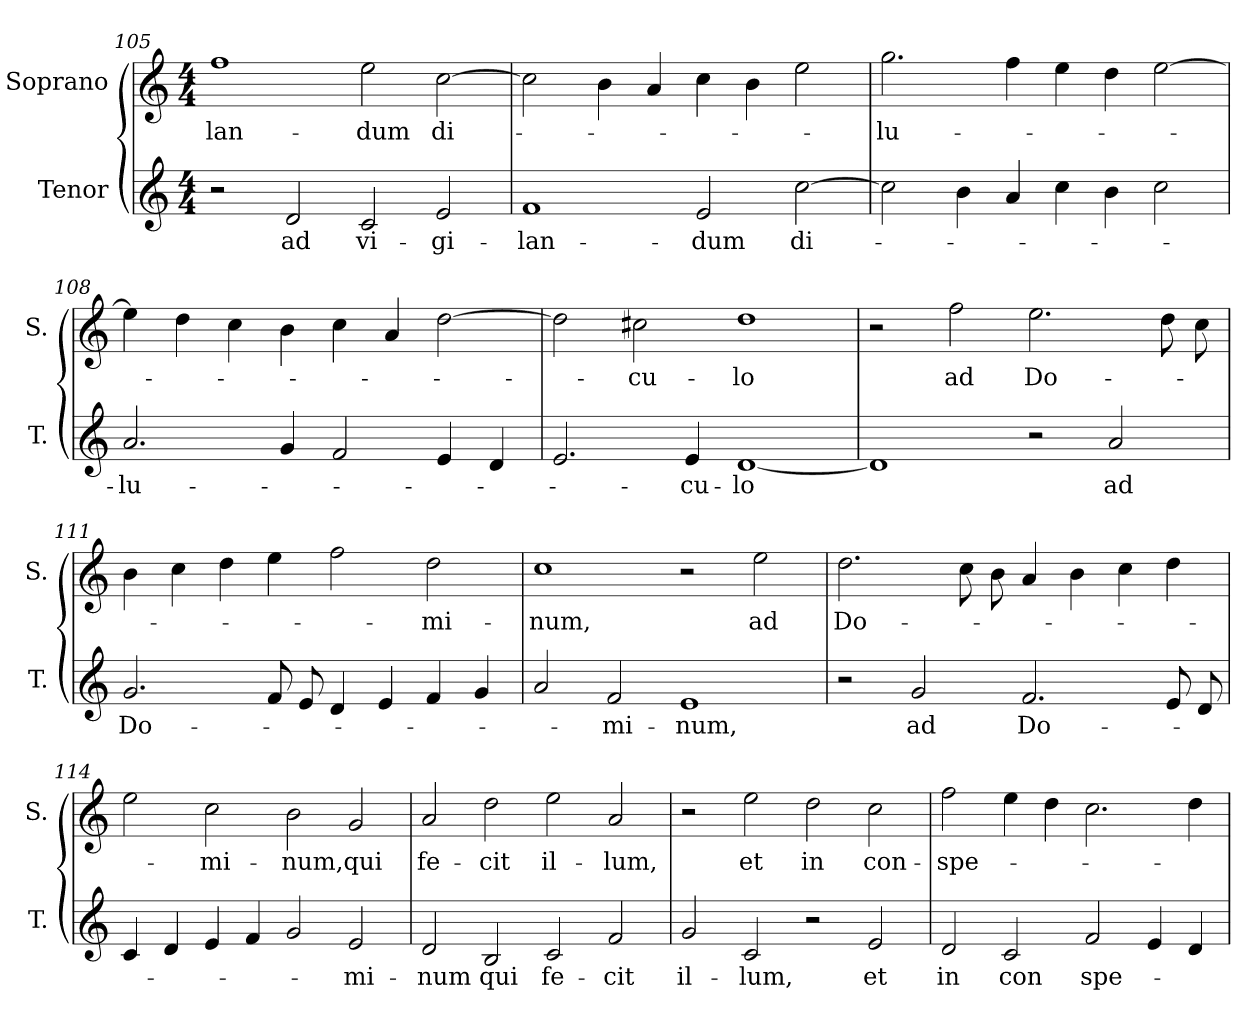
**kern	**text	**kern	**text
*part2	*part2	*part1	*part1
*staff2	*staff2	*staff1	*staff1
*I"Tenor	*	*I"Soprano	*
*I'T.	*	*I'S.	*
*clefG2	*	*clefG2	*
*ITrd7c12	*	*	*
*k[]	*	*k[]	*
*C:	*	*C:	*
*M4/4	*	*M4/4	*
=105	=105	=105	=105
!	!	!	!LO:LY:b:color=#000000
2r	.	1ffi	-lan-
!	!LO:LY:b:color=#000000	!	!
2Di/	ad	.	.
!	!LO:LY:b:color=#000000	!	!
!	!	!	!LO:LY:b:color=#000000
2Ci/	vi-	2eei\	-dum
!	!LO:LY:b:color=#000000	!	!
!	!	!	!LO:LY:b:color=#000000
2Ei/	-gi-	[2cci\	di-
=106	=106	=106	=106
!	!LO:LY:b:color=#000000	!	!
1Fi	-lan-	2cci\]	.
.	.	4bi\	.
.	.	4ai/	.
!	!LO:LY:b:color=#000000	!	!
2Ei/	-dum	4cci\	.
.	.	4bi\	.
!	!LO:LY:b:color=#000000	!	!
[2ci\	di-	2eei\	.
!!LO:LB:g=z
=107	=107	=107	=107
!	!	!	!LO:LY:b:color=#000000
2ci\]	.	2.ggi\	-lu-
4Bi\	.	.	.
4Ai/	.	4ffi\	.
4ci\	.	4eei\	.
4Bi\	.	4ddi\	.
2ci\	.	[2eei\	.
=108	=108	=108	=108
!	!LO:LY:b:color=#000000	!	!
2.Ai/	-lu-	4eei\]	.
.	.	4ddi\	.
.	.	4cci\	.
4Gi/	.	4bi\	.
2Fi/	.	4cci\	.
.	.	4ai/	.
4Ei/	.	[2ddi\	.
4Di/	.	.	.
=109	=109	=109	=109
2.Ei/	.	2ddi\]	.
!	!	!	!LO:LY:b:color=#000000
.	.	2cc#Xi\	-cu-
!	!LO:LY:b:color=#000000	!	!
4Ei/	-cu-	.	.
!	!LO:LY:b:color=#000000	!	!
!	!	!	!LO:LY:b:color=#000000
[1Di	-lo	1ddi	-lo
=110	=110	=110	=110
1Di]	.	2r	.
!	!	!	!LO:LY:b:color=#000000
.	.	2ffi\	ad
!	!	!	!LO:LY:b:color=#000000
2r	.	2.eei\	Do-
!	!LO:LY:b:color=#000000	!	!
2Ai/	ad	.	.
.	.	8ddi\	.
.	.	8cci\	.
=111	=111	=111	=111
!	!LO:LY:b:color=#000000	!	!
2.Gi/	Do-	4bi\	.
.	.	4cci\	.
.	.	4ddi\	.
8Fi/	.	4eei\	.
8Ei/	.	.	.
4Di/	.	2ffi\	.
4Ei/	.	.	.
!	!	!	!LO:LY:b:color=#000000
4Fi/	.	2ddi\	-mi-
4Gi/	.	.	.
=112	=112	=112	=112
!	!	!	!LO:LY:b:color=#000000
2Ai/	.	1cci	-num,
!	!LO:LY:b:color=#000000	!	!
2Fi/	-mi-	.	.
!	!LO:LY:b:color=#000000	!	!
1Ei	-num,	2r	.
!	!	!	!LO:LY:b:color=#000000
.	.	2eei\	ad
=113	=113	=113	=113
!	!	!	!LO:LY:b:color=#000000
2r	.	2.ddi\	Do-
!	!LO:LY:b:color=#000000	!	!
2Gi/	ad	.	.
.	.	8cci\	.
.	.	8bi\	.
!	!LO:LY:b:color=#000000	!	!
2.Fi/	Do-	4ai/	.
.	.	4bi\	.
.	.	4cci\	.
8Ei/	.	4ddi\	.
8Di/	.	.	.
!!LO:LB:g=z
=114	=114	=114	=114
4Ci/	.	2eei\	.
4Di/	.	.	.
!	!	!	!LO:LY:b:color=#000000
4Ei/	.	2cci\	-mi-
4Fi/	.	.	.
!	!	!	!LO:LY:b:color=#000000
2Gi/	.	2bi\	-num,
!	!LO:LY:b:color=#000000	!	!
!	!	!	!LO:LY:b:color=#000000
2Ei/	-mi-	2gi/	qui
=115	=115	=115	=115
!	!LO:LY:b:color=#000000	!	!
!	!	!	!LO:LY:b:color=#000000
2Di/	-num	2ai/	fe-
!	!LO:LY:b:color=#000000	!	!
!	!	!	!LO:LY:b:color=#000000
2BBi/	qui	2ddi\	-cit
!	!LO:LY:b:color=#000000	!	!
!	!	!	!LO:LY:b:color=#000000
2Ci/	fe-	2eei\	il-
!	!LO:LY:b:color=#000000	!	!
!	!	!	!LO:LY:b:color=#000000
2Fi/	-cit	2ai/	-lum,
=116	=116	=116	=116
!	!LO:LY:b:color=#000000	!	!
2Gi/	il-	2r	.
!	!LO:LY:b:color=#000000	!	!
!	!	!	!LO:LY:b:color=#000000
2Ci/	-lum,	2eei\	et
!	!	!	!LO:LY:b:color=#000000
2r	.	2ddi\	in
!	!LO:LY:b:color=#000000	!	!
!	!	!	!LO:LY:b:color=#000000
2Ei/	et	2cci\	con-
=117	=117	=117	=117
!	!LO:LY:b:color=#000000	!	!
!	!	!	!LO:LY:b:color=#000000
2Di/	in	2ffi\	-spe-
!	!LO:LY:b:color=#000000	!	!
2Ci/	con	4eei\	.
.	.	4ddi\	.
!	!LO:LY:b:color=#000000	!	!
2Fi/	spe-	2.cci\	.
4Ei/	.	.	.
4Di/	.	4ddi\	.
=	=	=	=
*-	*-	*-	*-
